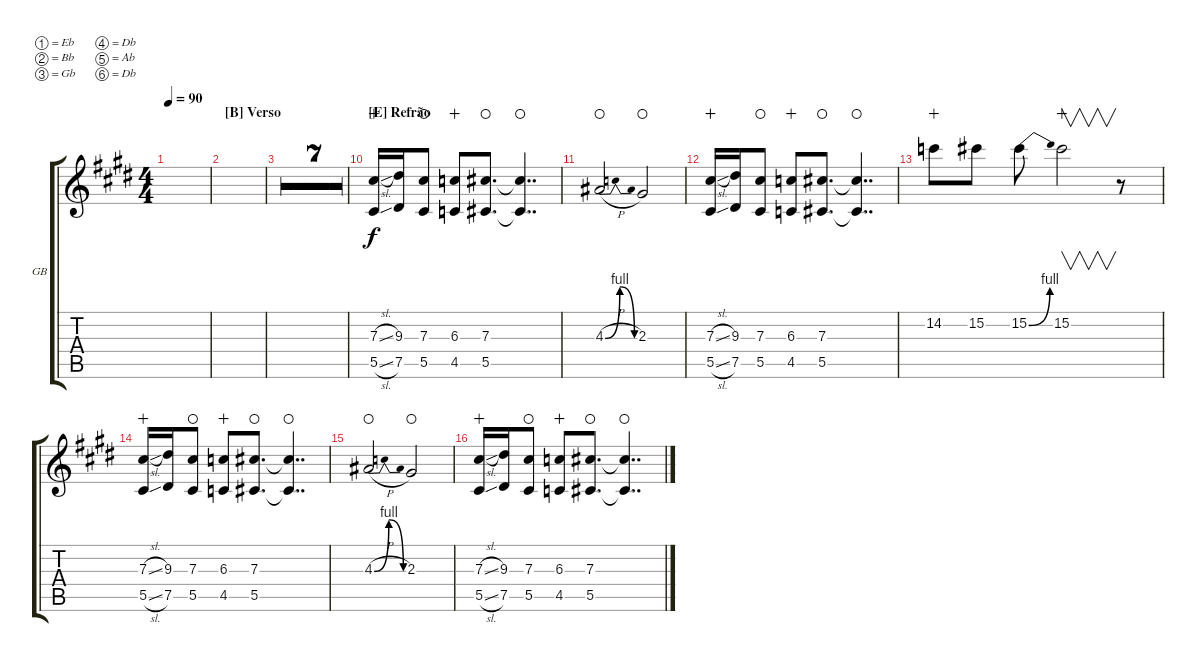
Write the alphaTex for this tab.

\defaultSystemsLayout 4
\bracketExtendMode groupsimilarinstruments
\firstSystemTrackNameOrientation horizontal
\otherSystemsTrackNameOrientation horizontal
\track ("Guitarra Base" "GB") {multiBarRest instrument acousticguitarsteel}
\staff {score tabs}
\tuning (Eb4 Bb3 Gb3 Db3 Ab2 Db2)
\ts (4 4)
\tempo 90
\clef g2
\ks e
|
\section ("B" "Verso")
|
|
|
|
|
|
|
|
\section ("E" "Refrão")
(5.5{sl} 7.3{sl}).16{wahc} (7.5 9.3).16 (7.3 5.5).8{waho} (4.5 6.3).8{wahc} (7.3 5.5).8{d waho} (5.5{t} 7.3{t}).4{dd waho} |
4.3{be (bendrelease 0 0 10.2 4 46.199999999999996 4 60 0) h}.2{waho} 2.3.2{waho} |
(5.5{sl} 7.3{sl}).16{wahc} (7.5 9.3).16 (7.3 5.5).8{waho} (4.5 6.3).8{wahc} (7.3 5.5).8{d waho} (5.5{t} 7.3{t}).4{dd waho} |
14.2.8{wahc} 15.2.8 15.2{be (bend 0 0 15 4)}.8 15.2.2{v wahc} r.8 |
(5.5{sl} 7.3{sl}).16{wahc} (7.5 9.3).16 (7.3 5.5).8{waho} (4.5 6.3).8{wahc} (7.3 5.5).8{d waho} (5.5{t} 7.3{t}).4{dd waho} |
4.3{be (bendrelease 0 0 10.2 4 46.199999999999996 4 60 0) h}.2{waho} 2.3.2{waho} |
(5.5{sl} 7.3{sl}).16{wahc} (7.5 9.3).16 (7.3 5.5).8{waho} (4.5 6.3).8{wahc} (7.3 5.5).8{d waho} (5.5{t} 7.3{t}).4{dd waho}
